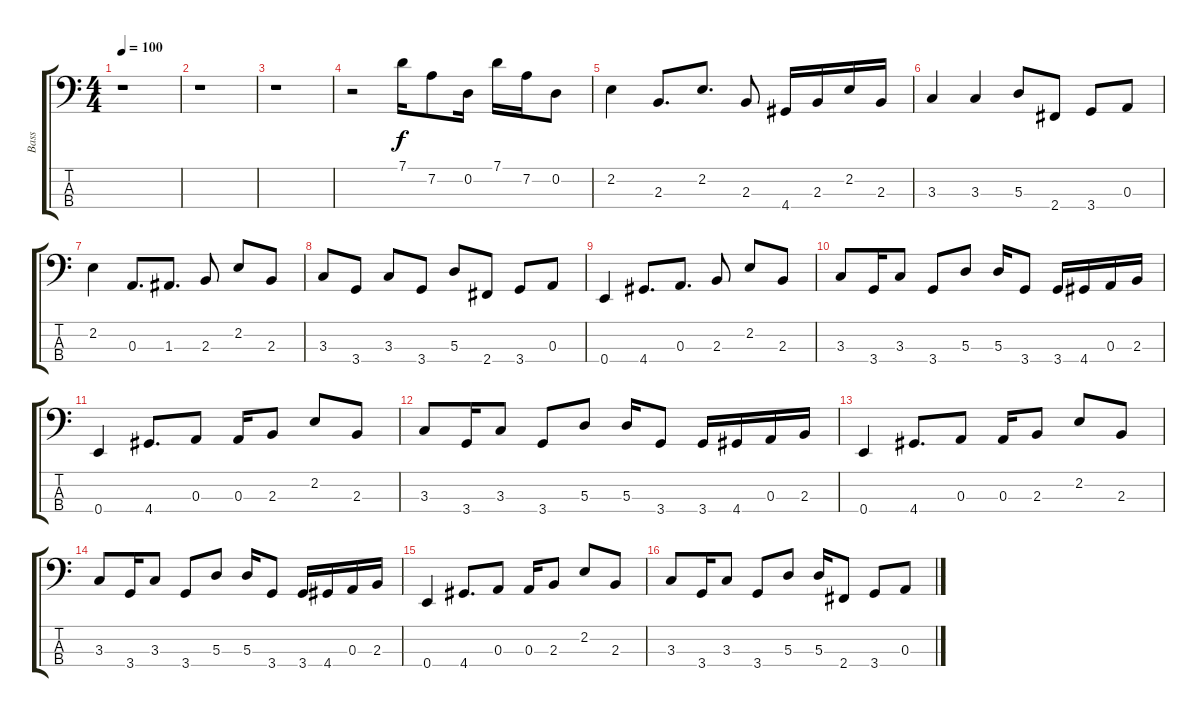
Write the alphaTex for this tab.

\track ("Bass" "Bass") {instrument electricbassfinger}
\staff {score tabs}
\tuning (G2 D2 A1 E1) {hide}
\ts (4 4)
\tempo 100
\clef f4
\ks c
r.1{dy f instrument electricbassfinger} |
r.1 |
r.1 |
r.2 7.1.16 7.2.8 0.2.16 7.1.16 7.2.16 0.2.8 |
2.2.4 2.3.8{d} 2.2.8{d} 2.3.8 4.4.16 2.3.16 2.2.16 2.3.16 |
3.3.4 3.3.4 5.3.8 2.4.8 3.4.8 0.3.8 |
2.2.4 0.3.8{d} 1.3.8{d} 2.3.8 2.2.8 2.3.8 |
3.3.8 3.4.8 3.3.8 3.4.8 5.3.8 2.4.8 3.4.8 0.3.8 |
0.4.4 4.4.8{d} 0.3.8{d} 2.3.8 2.2.8 2.3.8 |
3.3.8 3.4.16 3.3.8 3.4.8 5.3.8 5.3.16 3.4.8 3.4.16 4.4.16 0.3.16 2.3.16 |
0.4.4 4.4.8{d} 0.3.8 0.3.16 2.3.8 2.2.8 2.3.8 |
3.3.8 3.4.16 3.3.8 3.4.8 5.3.8 5.3.16 3.4.8 3.4.16 4.4.16 0.3.16 2.3.16 |
0.4.4 4.4.8{d} 0.3.8 0.3.16 2.3.8 2.2.8 2.3.8 |
3.3.8 3.4.16 3.3.8 3.4.8 5.3.8 5.3.16 3.4.8 3.4.16 4.4.16 0.3.16 2.3.16 |
0.4.4 4.4.8{d} 0.3.8 0.3.16 2.3.8 2.2.8 2.3.8 |
3.3.8 3.4.16 3.3.8 3.4.8 5.3.8 5.3.16 2.4.8 3.4.8 0.3.8
